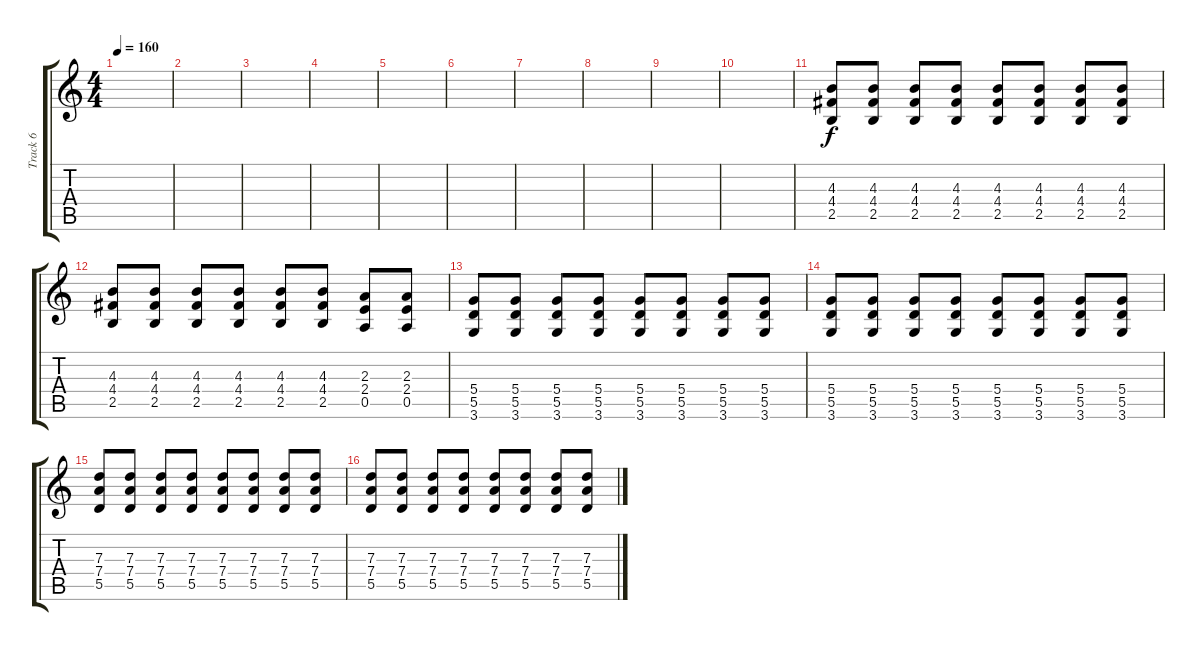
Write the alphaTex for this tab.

\track ("Track 6" "Track 6") {instrument distortionguitar}
\staff {score tabs}
\tuning (E4 B3 G3 D3 A2 E2) {hide}
\ts (4 4)
\tempo 160
\clef g2
\ks c
|
|
|
|
|
|
|
|
|
|
(4.3 4.4 2.5).8 (4.3 4.4 2.5).8 (4.3 4.4 2.5).8 (4.3 4.4 2.5).8 (4.3 4.4 2.5).8 (4.3 4.4 2.5).8 (4.3 4.4 2.5).8 (4.3 4.4 2.5).8 |
(4.3 4.4 2.5).8 (4.3 4.4 2.5).8 (4.3 4.4 2.5).8 (4.3 4.4 2.5).8 (4.3 4.4 2.5).8 (4.3 4.4 2.5).8 (2.3 2.4 0.5).8 (2.3 2.4 0.5).8 |
(5.4 5.5 3.6).8 (5.4 5.5 3.6).8 (5.4 5.5 3.6).8 (5.4 5.5 3.6).8 (5.4 5.5 3.6).8 (5.4 5.5 3.6).8 (5.4 5.5 3.6).8 (5.4 5.5 3.6).8 |
(5.4 5.5 3.6).8 (5.4 5.5 3.6).8 (5.4 5.5 3.6).8 (5.4 5.5 3.6).8 (5.4 5.5 3.6).8 (5.4 5.5 3.6).8 (5.4 5.5 3.6).8 (5.4 5.5 3.6).8 |
(7.3 7.4 5.5).8 (7.3 7.4 5.5).8 (7.3 7.4 5.5).8 (7.3 7.4 5.5).8 (7.3 7.4 5.5).8 (7.3 7.4 5.5).8 (7.3 7.4 5.5).8 (7.3 7.4 5.5).8 |
(7.3 7.4 5.5).8 (7.3 7.4 5.5).8 (7.3 7.4 5.5).8 (7.3 7.4 5.5).8 (7.3 7.4 5.5).8 (7.3 7.4 5.5).8 (7.3 7.4 5.5).8 (7.3 7.4 5.5).8
